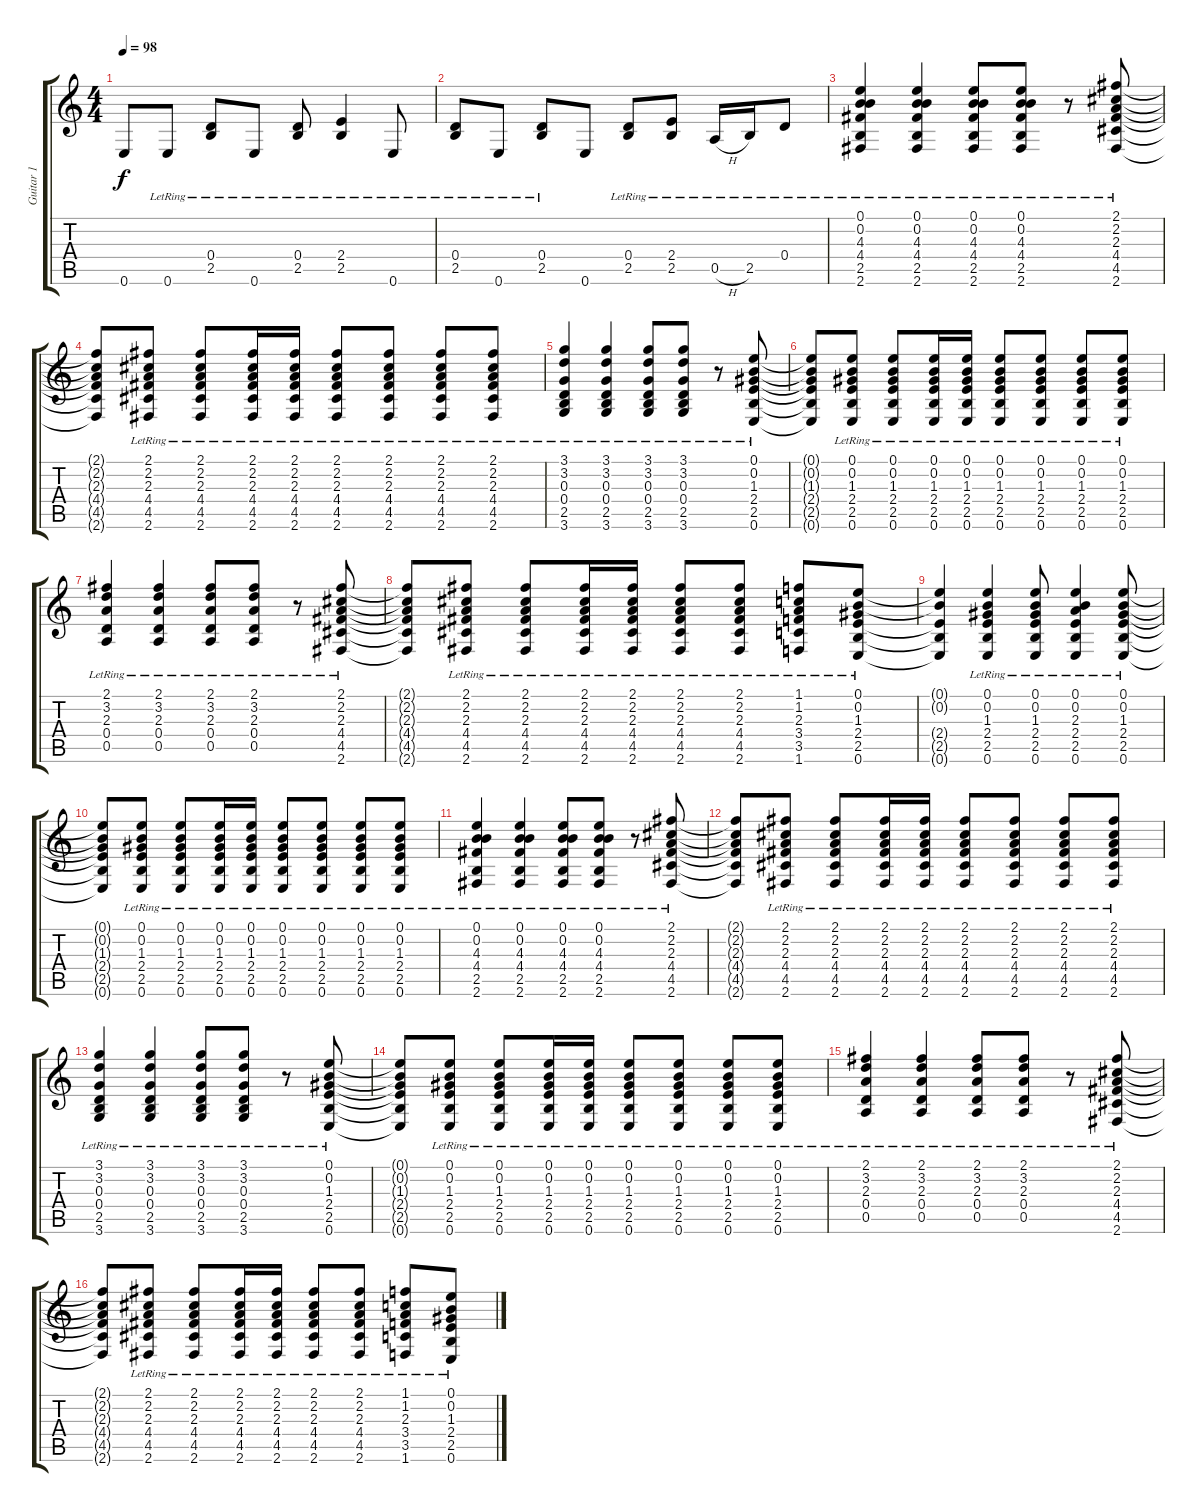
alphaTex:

\track ("Guitar 1" "Guitar 1") {instrument acousticguitarsteel}
\staff {score tabs}
\tuning (E4 B3 G3 D3 A2 E2) {hide}
\ts (4 4)
\tempo 98
\clef g2
\ks c
0.6{t}.8{dy f} 0.6{lr}.8 (0.4{lr} 2.5{lr}).8 0.6{lr}.8 (0.4{lr} 2.5{lr}).8 (2.4{lr} 2.5{lr}).4 0.6{lr}.8 |
(0.4{lr} 2.5{lr}).8 0.6{lr}.8 (0.4{lr} 2.5{lr}).8 0.6.8 (0.4{lr} 2.5{lr}).8 (2.4{lr} 2.5{lr}).8 0.5{h lr}.16 2.5{lr}.16 0.4{lr}.8 |
(0.1{lr} 0.2{lr} 4.3{lr} 4.4{lr} 2.5{lr} 2.6{lr}).4 (0.1{lr} 0.2{lr} 4.3{lr} 4.4{lr} 2.5{lr} 2.6{lr}).4 (0.1{lr} 0.2{lr} 4.3{lr} 4.4{lr} 2.5{lr} 2.6{lr}).8 (0.1{lr} 0.2{lr} 4.3{lr} 4.4{lr} 2.5{lr} 2.6{lr}).8 r.8 (2.1{lr} 2.2{lr} 2.3{lr} 4.4{lr} 4.5{lr} 2.6{lr}).8 |
(2.1{t} 2.2{t} 2.3{t} 4.4{t} 4.5{t} 2.6{t}).8 (2.1{lr} 2.2{lr} 2.3{lr} 4.4{lr} 4.5{lr} 2.6{lr}).8 (2.1{lr} 2.2{lr} 2.3{lr} 4.4{lr} 4.5{lr} 2.6{lr}).8 (2.1{lr} 2.2{lr} 2.3{lr} 4.4{lr} 4.5{lr} 2.6{lr}).16 (2.1{lr} 2.2{lr} 2.3{lr} 4.4{lr} 4.5{lr} 2.6{lr}).16 (2.1{lr} 2.2{lr} 2.3{lr} 4.4{lr} 4.5{lr} 2.6{lr}).8 (2.1{lr} 2.2{lr} 2.3{lr} 4.4{lr} 4.5{lr} 2.6{lr}).8 (2.1{lr} 2.2{lr} 2.3{lr} 4.4{lr} 4.5{lr} 2.6{lr}).8 (2.1{lr} 2.2{lr} 2.3{lr} 4.4{lr} 4.5{lr} 2.6{lr}).8 |
(3.1{lr} 3.2{lr} 0.3{lr} 0.4{lr} 2.5{lr} 3.6{lr}).4 (3.1{lr} 3.2{lr} 0.3{lr} 0.4{lr} 2.5{lr} 3.6{lr}).4 (3.1{lr} 3.2{lr} 0.3{lr} 0.4{lr} 2.5{lr} 3.6{lr}).8 (3.1{lr} 3.2{lr} 0.3{lr} 0.4{lr} 2.5{lr} 3.6{lr}).8 r.8 (0.1{lr} 0.2{lr} 1.3{lr} 2.4{lr} 2.5{lr} 0.6{lr}).8 |
(0.1{t} 0.2{t} 1.3{t} 2.4{t} 2.5{t} 0.6{t}).8 (0.1{lr} 0.2{lr} 1.3{lr} 2.4{lr} 2.5{lr} 0.6{lr}).8 (0.1{lr} 0.2{lr} 1.3{lr} 2.4{lr} 2.5{lr} 0.6{lr}).8 (0.1{lr} 0.2{lr} 1.3{lr} 2.4{lr} 2.5{lr} 0.6{lr}).16 (0.1{lr} 0.2{lr} 1.3{lr} 2.4{lr} 2.5{lr} 0.6{lr}).16 (0.1{lr} 0.2{lr} 1.3{lr} 2.4{lr} 2.5{lr} 0.6{lr}).8 (0.1{lr} 0.2{lr} 1.3{lr} 2.4{lr} 2.5{lr} 0.6{lr}).8 (0.1{lr} 0.2{lr} 1.3{lr} 2.4{lr} 2.5{lr} 0.6{lr}).8 (0.1{lr} 0.2{lr} 1.3{lr} 2.4{lr} 2.5{lr} 0.6{lr}).8 |
(2.1{lr} 3.2{lr} 2.3{lr} 0.4{lr} 0.5{lr}).4 (2.1{lr} 3.2{lr} 2.3{lr} 0.4{lr} 0.5{lr}).4 (2.1{lr} 3.2{lr} 2.3{lr} 0.4{lr} 0.5{lr}).8 (2.1{lr} 3.2{lr} 2.3{lr} 0.4{lr} 0.5{lr}).8 r.8 (2.1{lr} 2.2{lr} 2.3{lr} 4.4{lr} 4.5{lr} 2.6{lr}).8 |
(2.1{t} 2.2{t} 2.3{t} 4.4{t} 4.5{t} 2.6{t}).8 (2.1{lr} 2.2{lr} 2.3{lr} 4.4{lr} 4.5{lr} 2.6{lr}).8 (2.1{lr} 2.2{lr} 2.3{lr} 4.4{lr} 4.5{lr} 2.6{lr}).8 (2.1{lr} 2.2{lr} 2.3{lr} 4.4{lr} 4.5{lr} 2.6{lr}).16 (2.1{lr} 2.2{lr} 2.3{lr} 4.4{lr} 4.5{lr} 2.6{lr}).16 (2.1{lr} 2.2{lr} 2.3{lr} 4.4{lr} 4.5{lr} 2.6{lr}).8 (2.1{lr} 2.2{lr} 2.3{lr} 4.4{lr} 4.5{lr} 2.6{lr}).8 (1.1{lr} 1.2{lr} 2.3{lr} 3.4{lr} 3.5{lr} 1.6{lr}).8 (0.1{lr} 0.2{lr} 1.3{lr} 2.4{lr} 2.5{lr} 0.6{lr}).8 |
(0.1{t} 0.2{t} 2.4{t} 2.5{t} 0.6{t}).4 (0.1{lr} 0.2{lr} 1.3{lr} 2.4{lr} 2.5{lr} 0.6{lr}).4 (0.1{lr} 0.2{lr} 1.3{lr} 2.4{lr} 2.5{lr} 0.6{lr}).8 (0.1{lr} 0.2{lr} 2.3{lr} 2.4{lr} 2.5{lr} 0.6{lr}).4 (0.1{lr} 0.2{lr} 1.3{lr} 2.4{lr} 2.5{lr} 0.6{lr}).8 |
(0.1{t} 0.2{t} 1.3{t} 2.4{t} 2.5{t} 0.6{t}).8 (0.1{lr} 0.2{lr} 1.3{lr} 2.4{lr} 2.5{lr} 0.6{lr}).8 (0.1{lr} 0.2{lr} 1.3{lr} 2.4{lr} 2.5{lr} 0.6{lr}).8 (0.1{lr} 0.2{lr} 1.3{lr} 2.4{lr} 2.5{lr} 0.6{lr}).16 (0.1{lr} 0.2{lr} 1.3{lr} 2.4{lr} 2.5{lr} 0.6{lr}).16 (0.1{lr} 0.2{lr} 1.3{lr} 2.4{lr} 2.5{lr} 0.6{lr}).8 (0.1{lr} 0.2{lr} 1.3{lr} 2.4{lr} 2.5{lr} 0.6{lr}).8 (0.1{lr} 0.2{lr} 1.3{lr} 2.4{lr} 2.5{lr} 0.6{lr}).8 (0.1{lr} 0.2{lr} 1.3{lr} 2.4{lr} 2.5{lr} 0.6{lr}).8 |
(0.1{lr} 0.2{lr} 4.3{lr} 4.4{lr} 2.5{lr} 2.6{lr}).4 (0.1{lr} 0.2{lr} 4.3{lr} 4.4{lr} 2.5{lr} 2.6{lr}).4 (0.1{lr} 0.2{lr} 4.3{lr} 4.4{lr} 2.5{lr} 2.6{lr}).8 (0.1{lr} 0.2{lr} 4.3{lr} 4.4{lr} 2.5{lr} 2.6{lr}).8 r.8 (2.1{lr} 2.2{lr} 2.3{lr} 4.4{lr} 4.5{lr} 2.6{lr}).8 |
(2.1{t} 2.2{t} 2.3{t} 4.4{t} 4.5{t} 2.6{t}).8 (2.1{lr} 2.2{lr} 2.3{lr} 4.4{lr} 4.5{lr} 2.6{lr}).8 (2.1{lr} 2.2{lr} 2.3{lr} 4.4{lr} 4.5{lr} 2.6{lr}).8 (2.1{lr} 2.2{lr} 2.3{lr} 4.4{lr} 4.5{lr} 2.6{lr}).16 (2.1{lr} 2.2{lr} 2.3{lr} 4.4{lr} 4.5{lr} 2.6{lr}).16 (2.1{lr} 2.2{lr} 2.3{lr} 4.4{lr} 4.5{lr} 2.6{lr}).8 (2.1{lr} 2.2{lr} 2.3{lr} 4.4{lr} 4.5{lr} 2.6{lr}).8 (2.1{lr} 2.2{lr} 2.3{lr} 4.4{lr} 4.5{lr} 2.6{lr}).8 (2.1{lr} 2.2{lr} 2.3{lr} 4.4{lr} 4.5{lr} 2.6{lr}).8 |
(3.1{lr} 3.2{lr} 0.3{lr} 0.4{lr} 2.5{lr} 3.6{lr}).4 (3.1{lr} 3.2{lr} 0.3{lr} 0.4{lr} 2.5{lr} 3.6{lr}).4 (3.1{lr} 3.2{lr} 0.3{lr} 0.4{lr} 2.5{lr} 3.6{lr}).8 (3.1{lr} 3.2{lr} 0.3{lr} 0.4{lr} 2.5{lr} 3.6{lr}).8 r.8 (0.1{lr} 0.2{lr} 1.3{lr} 2.4{lr} 2.5{lr} 0.6{lr}).8 |
(0.1{t} 0.2{t} 1.3{t} 2.4{t} 2.5{t} 0.6{t}).8 (0.1{lr} 0.2{lr} 1.3{lr} 2.4{lr} 2.5{lr} 0.6{lr}).8 (0.1{lr} 0.2{lr} 1.3{lr} 2.4{lr} 2.5{lr} 0.6{lr}).8 (0.1{lr} 0.2{lr} 1.3{lr} 2.4{lr} 2.5{lr} 0.6{lr}).16 (0.1{lr} 0.2{lr} 1.3{lr} 2.4{lr} 2.5{lr} 0.6{lr}).16 (0.1{lr} 0.2{lr} 1.3{lr} 2.4{lr} 2.5{lr} 0.6{lr}).8 (0.1{lr} 0.2{lr} 1.3{lr} 2.4{lr} 2.5{lr} 0.6{lr}).8 (0.1{lr} 0.2{lr} 1.3{lr} 2.4{lr} 2.5{lr} 0.6{lr}).8 (0.1{lr} 0.2{lr} 1.3{lr} 2.4{lr} 2.5{lr} 0.6{lr}).8 |
(2.1{lr} 3.2{lr} 2.3{lr} 0.4{lr} 0.5{lr}).4 (2.1{lr} 3.2{lr} 2.3{lr} 0.4{lr} 0.5{lr}).4 (2.1{lr} 3.2{lr} 2.3{lr} 0.4{lr} 0.5{lr}).8 (2.1{lr} 3.2{lr} 2.3{lr} 0.4{lr} 0.5{lr}).8 r.8 (2.1{lr} 2.2{lr} 2.3{lr} 4.4{lr} 4.5{lr} 2.6{lr}).8 |
(2.1{t} 2.2{t} 2.3{t} 4.4{t} 4.5{t} 2.6{t}).8 (2.1{lr} 2.2{lr} 2.3{lr} 4.4{lr} 4.5{lr} 2.6{lr}).8 (2.1{lr} 2.2{lr} 2.3{lr} 4.4{lr} 4.5{lr} 2.6{lr}).8 (2.1{lr} 2.2{lr} 2.3{lr} 4.4{lr} 4.5{lr} 2.6{lr}).16 (2.1{lr} 2.2{lr} 2.3{lr} 4.4{lr} 4.5{lr} 2.6{lr}).16 (2.1{lr} 2.2{lr} 2.3{lr} 4.4{lr} 4.5{lr} 2.6{lr}).8 (2.1{lr} 2.2{lr} 2.3{lr} 4.4{lr} 4.5{lr} 2.6{lr}).8 (1.1{lr} 1.2{lr} 2.3{lr} 3.4{lr} 3.5{lr} 1.6{lr}).8 (0.1{lr} 0.2{lr} 1.3{lr} 2.4{lr} 2.5{lr} 0.6{lr}).8
